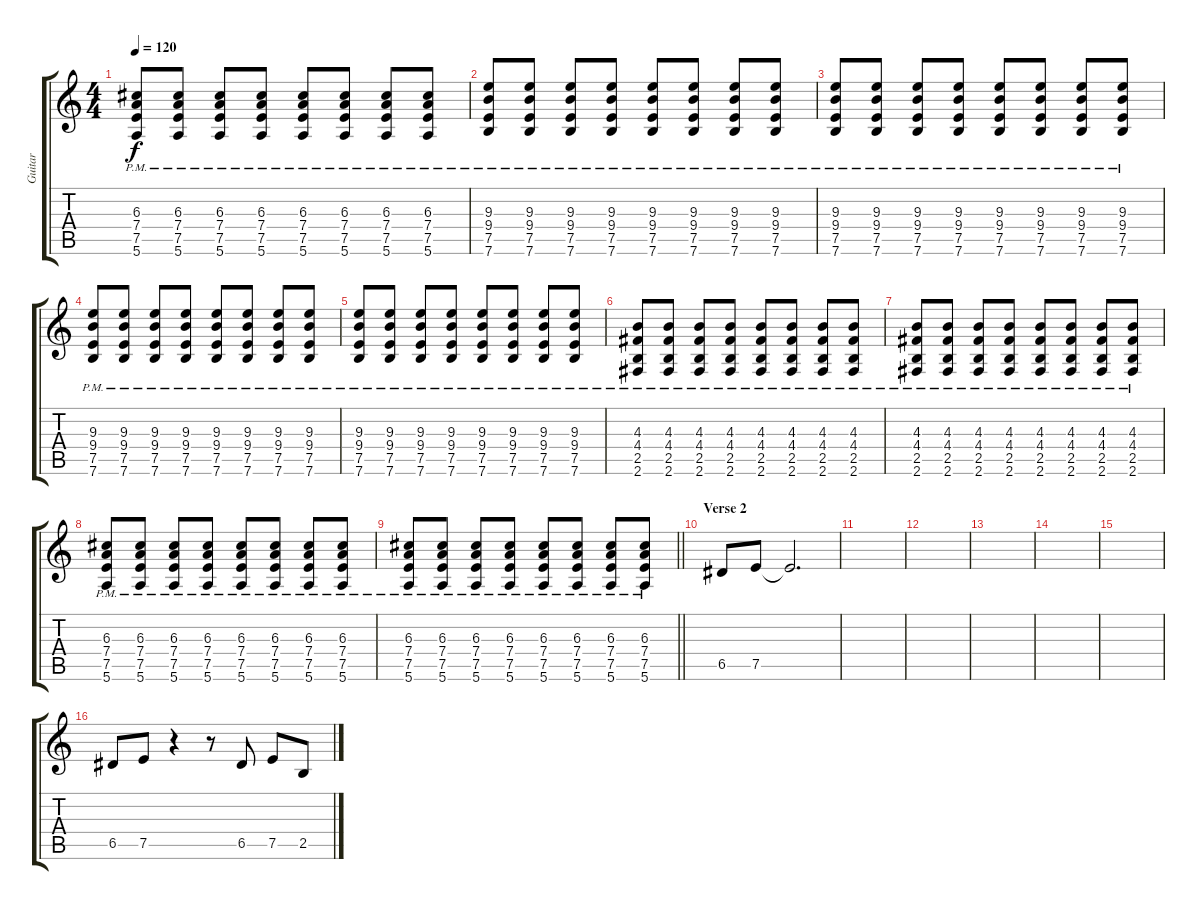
\track ("Guitar" "Guitar") {instrument overdrivenguitar}
\staff {score tabs}
\tuning (E4 B3 G3 D3 A2 E2) {hide}
\ts (4 4)
\tempo 120
\clef g2
\ks c
(6.3{pm} 7.4{pm} 7.5{pm} 5.6{pm}).8{dy f} (6.3{pm} 7.4{pm} 7.5{pm} 5.6{pm}).8 (6.3{pm} 7.4{pm} 7.5{pm} 5.6{pm}).8 (6.3{pm} 7.4{pm} 7.5{pm} 5.6{pm}).8 (6.3{pm} 7.4{pm} 7.5{pm} 5.6{pm}).8 (6.3{pm} 7.4{pm} 7.5{pm} 5.6{pm}).8 (6.3{pm} 7.4{pm} 7.5{pm} 5.6{pm}).8 (6.3{pm} 7.4{pm} 7.5{pm} 5.6{pm}).8 |
(9.3{pm} 9.4{pm} 7.5{pm} 7.6{pm}).8 (9.3{pm} 9.4{pm} 7.5{pm} 7.6{pm}).8 (9.3{pm} 9.4{pm} 7.5{pm} 7.6{pm}).8 (9.3{pm} 9.4{pm} 7.5{pm} 7.6{pm}).8 (9.3{pm} 9.4{pm} 7.5{pm} 7.6{pm}).8 (9.3{pm} 9.4{pm} 7.5{pm} 7.6{pm}).8 (9.3{pm} 9.4{pm} 7.5{pm} 7.6{pm}).8 (9.3{pm} 9.4{pm} 7.5{pm} 7.6{pm}).8 |
(9.3{pm} 9.4{pm} 7.5{pm} 7.6{pm}).8 (9.3{pm} 9.4{pm} 7.5{pm} 7.6{pm}).8 (9.3{pm} 9.4{pm} 7.5{pm} 7.6{pm}).8 (9.3{pm} 9.4{pm} 7.5{pm} 7.6{pm}).8 (9.3{pm} 9.4{pm} 7.5{pm} 7.6{pm}).8 (9.3{pm} 9.4{pm} 7.5{pm} 7.6{pm}).8 (9.3{pm} 9.4{pm} 7.5{pm} 7.6{pm}).8 (9.3{pm} 9.4{pm} 7.5{pm} 7.6{pm}).8 |
(9.3{pm} 9.4{pm} 7.5{pm} 7.6{pm}).8 (9.3{pm} 9.4{pm} 7.5{pm} 7.6{pm}).8 (9.3{pm} 9.4{pm} 7.5{pm} 7.6{pm}).8 (9.3{pm} 9.4{pm} 7.5{pm} 7.6{pm}).8 (9.3{pm} 9.4{pm} 7.5{pm} 7.6{pm}).8 (9.3{pm} 9.4{pm} 7.5{pm} 7.6{pm}).8 (9.3{pm} 9.4{pm} 7.5{pm} 7.6{pm}).8 (9.3{pm} 9.4{pm} 7.5{pm} 7.6{pm}).8 |
(9.3{pm} 9.4{pm} 7.5{pm} 7.6{pm}).8 (9.3{pm} 9.4{pm} 7.5{pm} 7.6{pm}).8 (9.3{pm} 9.4{pm} 7.5{pm} 7.6{pm}).8 (9.3{pm} 9.4{pm} 7.5{pm} 7.6{pm}).8 (9.3{pm} 9.4{pm} 7.5{pm} 7.6{pm}).8 (9.3{pm} 9.4{pm} 7.5{pm} 7.6{pm}).8 (9.3{pm} 9.4{pm} 7.5{pm} 7.6{pm}).8 (9.3{pm} 9.4{pm} 7.5{pm} 7.6{pm}).8 |
(4.3{pm} 4.4{pm} 2.5{pm} 2.6{pm}).8 (4.3{pm} 4.4{pm} 2.5{pm} 2.6{pm}).8 (4.3{pm} 4.4{pm} 2.5{pm} 2.6{pm}).8 (4.3{pm} 4.4{pm} 2.5{pm} 2.6{pm}).8 (4.3{pm} 4.4{pm} 2.5{pm} 2.6{pm}).8 (4.3{pm} 4.4{pm} 2.5{pm} 2.6{pm}).8 (4.3{pm} 4.4{pm} 2.5{pm} 2.6{pm}).8 (4.3{pm} 4.4{pm} 2.5{pm} 2.6{pm}).8 |
(4.3{pm} 4.4{pm} 2.5{pm} 2.6{pm}).8 (4.3{pm} 4.4{pm} 2.5{pm} 2.6{pm}).8 (4.3{pm} 4.4{pm} 2.5{pm} 2.6{pm}).8 (4.3{pm} 4.4{pm} 2.5{pm} 2.6{pm}).8 (4.3{pm} 4.4{pm} 2.5{pm} 2.6{pm}).8 (4.3{pm} 4.4{pm} 2.5{pm} 2.6{pm}).8 (4.3{pm} 4.4{pm} 2.5{pm} 2.6{pm}).8 (4.3{pm} 4.4{pm} 2.5{pm} 2.6{pm}).8 |
(6.3{pm} 7.4{pm} 7.5{pm} 5.6{pm}).8 (6.3{pm} 7.4{pm} 7.5{pm} 5.6{pm}).8 (6.3{pm} 7.4{pm} 7.5{pm} 5.6{pm}).8 (6.3{pm} 7.4{pm} 7.5{pm} 5.6{pm}).8 (6.3{pm} 7.4{pm} 7.5{pm} 5.6{pm}).8 (6.3{pm} 7.4{pm} 7.5{pm} 5.6{pm}).8 (6.3{pm} 7.4{pm} 7.5{pm} 5.6{pm}).8 (6.3{pm} 7.4{pm} 7.5{pm} 5.6{pm}).8 |
\barLineRight lightlight
(6.3{pm} 7.4{pm} 7.5{pm} 5.6{pm}).8 (6.3{pm} 7.4{pm} 7.5{pm} 5.6{pm}).8 (6.3{pm} 7.4{pm} 7.5{pm} 5.6{pm}).8 (6.3{pm} 7.4{pm} 7.5{pm} 5.6{pm}).8 (6.3{pm} 7.4{pm} 7.5{pm} 5.6{pm}).8 (6.3{pm} 7.4{pm} 7.5{pm} 5.6{pm}).8 (6.3{pm} 7.4{pm} 7.5{pm} 5.6{pm}).8 (6.3{pm} 7.4{pm} 7.5{pm} 5.6{pm}).8 |
\section ("" "Verse 2")
6.5.8{volume 9} 7.5.8 7.5{t}.2{d} |
|
|
|
|
|
6.5.8 7.5.8 r.4 r.8 6.5.8 7.5.8 2.5.8
